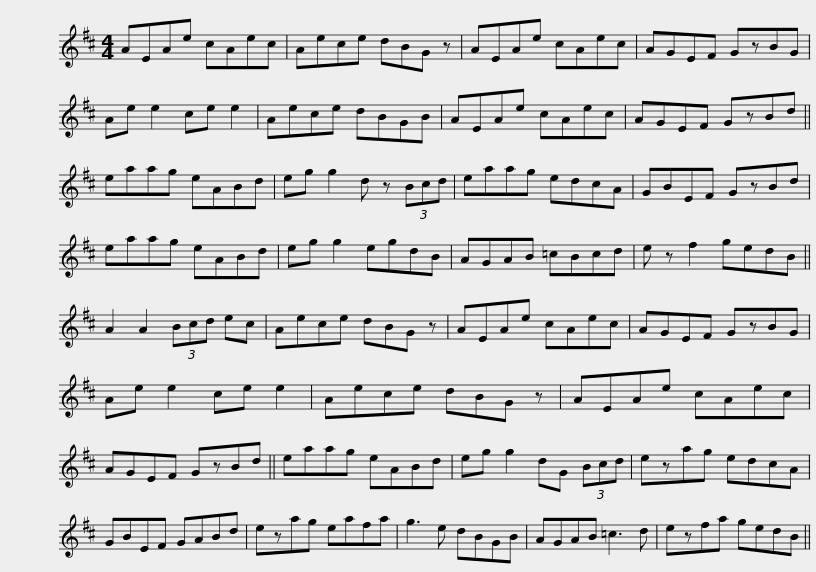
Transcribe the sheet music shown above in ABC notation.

X:1
L:1/8
M:4/4
I:linebreak $
K:D
V:1 treble
V:1
 AEAe cAec | Aece dBG z | AEAe cAec | AGEF GzBG | Ae e2 ce e2 |$ %5
 Aece dBGB | AEAe cAec | AGEF GzBd || eaag eABd | eg g2 d z (3Bcd |$ %10
 eaag edcA | GBEF GzBd | eaag eABd | eg g2 egdB | AGAB =cBcd |$ %15
 e z f2 gedB || A2 A2 (3Bcd ec | Aece dBG z | AEAe cAec | AGEF GzBG | %20
 Ae e2 ce e2 |$ Aece dBG z | AEAe cAec | AGEF GzBd || eaag eABd | %25
 eg g2 dG (3Bcd |$ ezag edcA | GBEF GABd | ezag eafa | g3 e dBGB | %30
 AGAB =c3 d |$ ezfa gedB || %32
